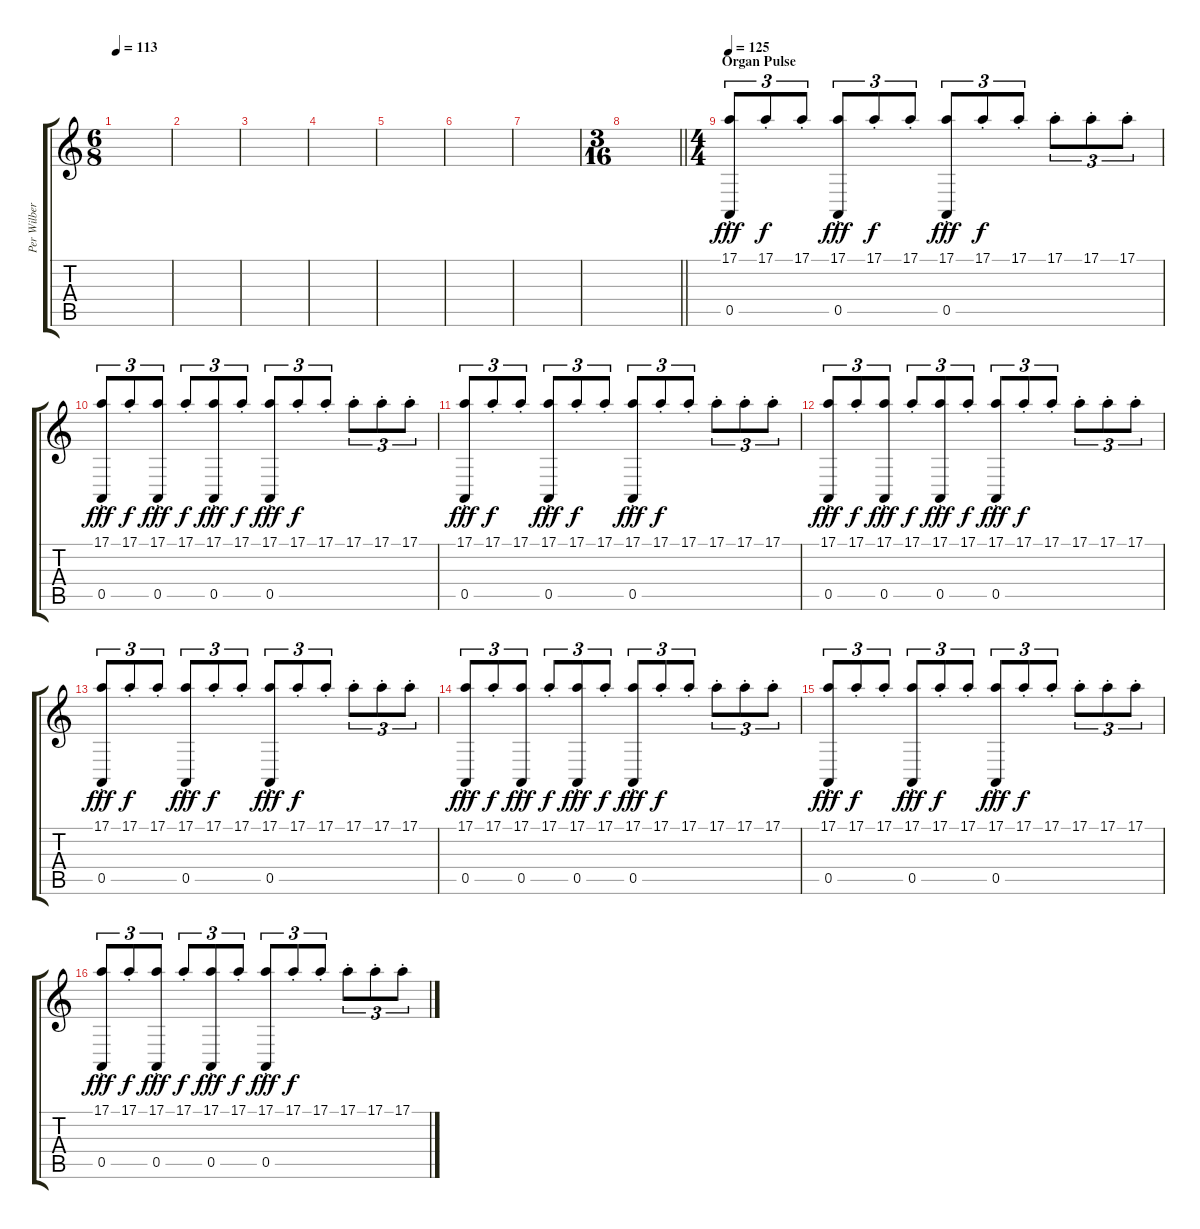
\track ("Per Wilberg" "Per Wilber") {instrument percussiveorgan}
\staff {score tabs}
\tuning (E4 B3 G3 D3 A2 E2) {hide}
\ts (6 8)
\tempo 113
\clef g2
\ks c
|
|
|
|
|
|
|
\ts (3 16)
\barLineRight lightlight
|
\ts (4 4)
\section ("" "Organ Pulse")
\tempo 125
(17.1{st} 0.5).8{tu (3 2) dy fff volume 5 instrument percussiveorgan} 17.1{st}.8{tu (3 2) dy f} 17.1{st}.8{tu (3 2)} (17.1{st} 0.5).8{tu (3 2) dy fff} 17.1{st}.8{tu (3 2) dy f} 17.1{st}.8{tu (3 2)} (17.1{st} 0.5).8{tu (3 2) dy fff} 17.1{st}.8{tu (3 2) dy f} 17.1{st}.8{tu (3 2)} 17.1{st}.8{tu (3 2)} 17.1{st}.8{tu (3 2)} 17.1{st}.8{tu (3 2)} |
(17.1{st} 0.5).8{tu (3 2) dy fff} 17.1{st}.8{tu (3 2) dy f} (17.1{st} 0.5).8{tu (3 2) dy fff} 17.1{st}.8{tu (3 2) dy f} (17.1{st} 0.5).8{tu (3 2) dy fff} 17.1{st}.8{tu (3 2) dy f} (17.1{st} 0.5).8{tu (3 2) dy fff} 17.1{st}.8{tu (3 2) dy f} 17.1{st}.8{tu (3 2)} 17.1{st}.8{tu (3 2)} 17.1{st}.8{tu (3 2)} 17.1{st}.8{tu (3 2)} |
(17.1{st} 0.5).8{tu (3 2) dy fff} 17.1{st}.8{tu (3 2) dy f} 17.1{st}.8{tu (3 2)} (17.1{st} 0.5).8{tu (3 2) dy fff} 17.1{st}.8{tu (3 2) dy f} 17.1{st}.8{tu (3 2)} (17.1{st} 0.5).8{tu (3 2) dy fff} 17.1{st}.8{tu (3 2) dy f} 17.1{st}.8{tu (3 2)} 17.1{st}.8{tu (3 2)} 17.1{st}.8{tu (3 2)} 17.1{st}.8{tu (3 2)} |
(17.1{st} 0.5).8{tu (3 2) dy fff} 17.1{st}.8{tu (3 2) dy f} (17.1{st} 0.5).8{tu (3 2) dy fff} 17.1{st}.8{tu (3 2) dy f} (17.1{st} 0.5).8{tu (3 2) dy fff} 17.1{st}.8{tu (3 2) dy f} (17.1{st} 0.5).8{tu (3 2) dy fff} 17.1{st}.8{tu (3 2) dy f} 17.1{st}.8{tu (3 2)} 17.1{st}.8{tu (3 2)} 17.1{st}.8{tu (3 2)} 17.1{st}.8{tu (3 2)} |
(17.1{st} 0.5).8{tu (3 2) dy fff volume 4} 17.1{st}.8{tu (3 2) dy f} 17.1{st}.8{tu (3 2)} (17.1{st} 0.5).8{tu (3 2) dy fff} 17.1{st}.8{tu (3 2) dy f} 17.1{st}.8{tu (3 2)} (17.1{st} 0.5).8{tu (3 2) dy fff} 17.1{st}.8{tu (3 2) dy f} 17.1{st}.8{tu (3 2)} 17.1{st}.8{tu (3 2)} 17.1{st}.8{tu (3 2)} 17.1{st}.8{tu (3 2)} |
(17.1{st} 0.5).8{tu (3 2) dy fff} 17.1{st}.8{tu (3 2) dy f} (17.1{st} 0.5).8{tu (3 2) dy fff} 17.1{st}.8{tu (3 2) dy f} (17.1{st} 0.5).8{tu (3 2) dy fff} 17.1{st}.8{tu (3 2) dy f} (17.1{st} 0.5).8{tu (3 2) dy fff} 17.1{st}.8{tu (3 2) dy f} 17.1{st}.8{tu (3 2)} 17.1{st}.8{tu (3 2)} 17.1{st}.8{tu (3 2)} 17.1{st}.8{tu (3 2)} |
(17.1{st} 0.5).8{tu (3 2) dy fff} 17.1{st}.8{tu (3 2) dy f} 17.1{st}.8{tu (3 2)} (17.1{st} 0.5).8{tu (3 2) dy fff} 17.1{st}.8{tu (3 2) dy f} 17.1{st}.8{tu (3 2)} (17.1{st} 0.5).8{tu (3 2) dy fff} 17.1{st}.8{tu (3 2) dy f} 17.1{st}.8{tu (3 2)} 17.1{st}.8{tu (3 2)} 17.1{st}.8{tu (3 2)} 17.1{st}.8{tu (3 2)} |
(17.1{st} 0.5).8{tu (3 2) dy fff} 17.1{st}.8{tu (3 2) dy f} (17.1{st} 0.5).8{tu (3 2) dy fff} 17.1{st}.8{tu (3 2) dy f} (17.1{st} 0.5).8{tu (3 2) dy fff} 17.1{st}.8{tu (3 2) dy f} (17.1{st} 0.5).8{tu (3 2) dy fff} 17.1{st}.8{tu (3 2) dy f} 17.1{st}.8{tu (3 2)} 17.1{st}.8{tu (3 2)} 17.1{st}.8{tu (3 2)} 17.1{st}.8{tu (3 2)}
